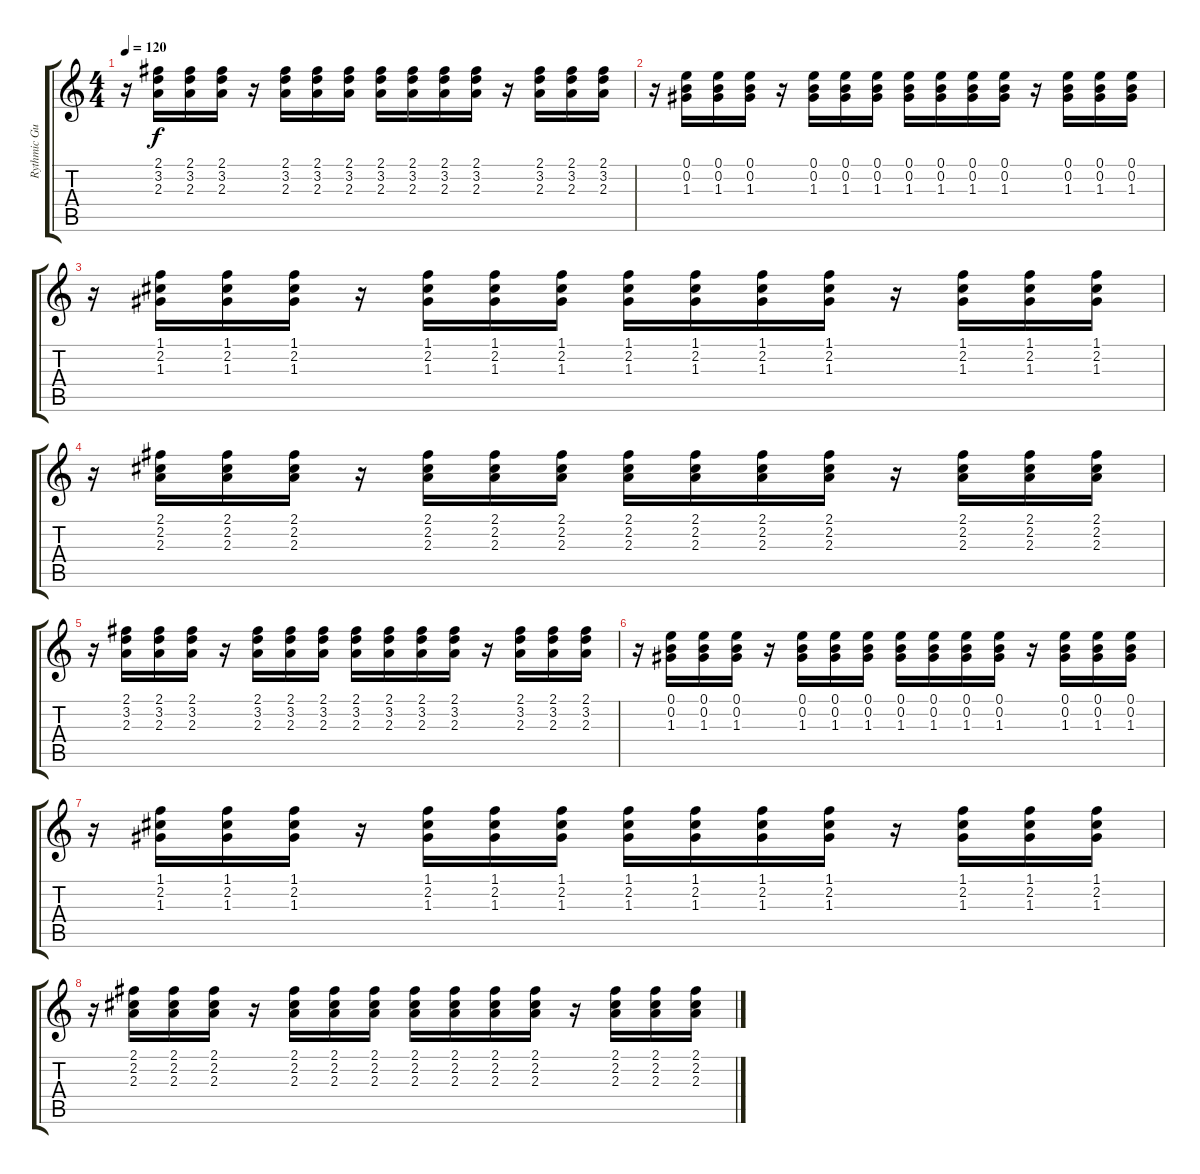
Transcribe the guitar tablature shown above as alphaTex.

\track ("Rythmic Guitar" "Rythmic Gu") {instrument acousticguitarnylon}
\staff {score tabs}
\tuning (E4 B3 G3 D3 A2 E2) {hide}
\ts (4 4)
\tempo 120
\clef g2
\ks c
r.16{dy f} (2.1 3.2 2.3).16 (2.1 3.2 2.3).16 (2.1 3.2 2.3).16 r.16 (2.1 3.2 2.3).16 (2.1 3.2 2.3).16 (2.1 3.2 2.3).16 (2.1 3.2 2.3).16 (2.1 3.2 2.3).16 (2.1 3.2 2.3).16 (2.1 3.2 2.3).16 r.16 (2.1 3.2 2.3).16 (2.1 3.2 2.3).16 (2.1 3.2 2.3).16 |
r.16 (0.1 0.2 1.3).16 (0.1 0.2 1.3).16 (0.1 0.2 1.3).16 r.16 (0.1 0.2 1.3).16 (0.1 0.2 1.3).16 (0.1 0.2 1.3).16 (0.1 0.2 1.3).16 (0.1 0.2 1.3).16 (0.1 0.2 1.3).16 (0.1 0.2 1.3).16 r.16 (0.1 0.2 1.3).16 (0.1 0.2 1.3).16 (0.1 0.2 1.3).16 |
r.16 (1.1 2.2 1.3).16 (1.1 2.2 1.3).16 (1.1 2.2 1.3).16 r.16 (1.1 2.2 1.3).16 (1.1 2.2 1.3).16 (1.1 2.2 1.3).16 (1.1 2.2 1.3).16 (1.1 2.2 1.3).16 (1.1 2.2 1.3).16 (1.1 2.2 1.3).16 r.16 (1.1 2.2 1.3).16 (1.1 2.2 1.3).16 (1.1 2.2 1.3).16 |
r.16 (2.1 2.2 2.3).16 (2.1 2.2 2.3).16 (2.1 2.2 2.3).16 r.16 (2.1 2.2 2.3).16 (2.1 2.2 2.3).16 (2.1 2.2 2.3).16 (2.1 2.2 2.3).16 (2.1 2.2 2.3).16 (2.1 2.2 2.3).16 (2.1 2.2 2.3).16 r.16 (2.1 2.2 2.3).16 (2.1 2.2 2.3).16 (2.1 2.2 2.3).16 |
r.16 (2.1 3.2 2.3).16 (2.1 3.2 2.3).16 (2.1 3.2 2.3).16 r.16 (2.1 3.2 2.3).16 (2.1 3.2 2.3).16 (2.1 3.2 2.3).16 (2.1 3.2 2.3).16 (2.1 3.2 2.3).16 (2.1 3.2 2.3).16 (2.1 3.2 2.3).16 r.16 (2.1 3.2 2.3).16 (2.1 3.2 2.3).16 (2.1 3.2 2.3).16 |
r.16 (0.1 0.2 1.3).16 (0.1 0.2 1.3).16 (0.1 0.2 1.3).16 r.16 (0.1 0.2 1.3).16 (0.1 0.2 1.3).16 (0.1 0.2 1.3).16 (0.1 0.2 1.3).16 (0.1 0.2 1.3).16 (0.1 0.2 1.3).16 (0.1 0.2 1.3).16 r.16 (0.1 0.2 1.3).16 (0.1 0.2 1.3).16 (0.1 0.2 1.3).16 |
r.16 (1.1 2.2 1.3).16 (1.1 2.2 1.3).16 (1.1 2.2 1.3).16 r.16 (1.1 2.2 1.3).16 (1.1 2.2 1.3).16 (1.1 2.2 1.3).16 (1.1 2.2 1.3).16 (1.1 2.2 1.3).16 (1.1 2.2 1.3).16 (1.1 2.2 1.3).16 r.16 (1.1 2.2 1.3).16 (1.1 2.2 1.3).16 (1.1 2.2 1.3).16 |
r.16 (2.1 2.2 2.3).16 (2.1 2.2 2.3).16 (2.1 2.2 2.3).16 r.16 (2.1 2.2 2.3).16 (2.1 2.2 2.3).16 (2.1 2.2 2.3).16 (2.1 2.2 2.3).16 (2.1 2.2 2.3).16 (2.1 2.2 2.3).16 (2.1 2.2 2.3).16 r.16 (2.1 2.2 2.3).16 (2.1 2.2 2.3).16 (2.1 2.2 2.3).16
